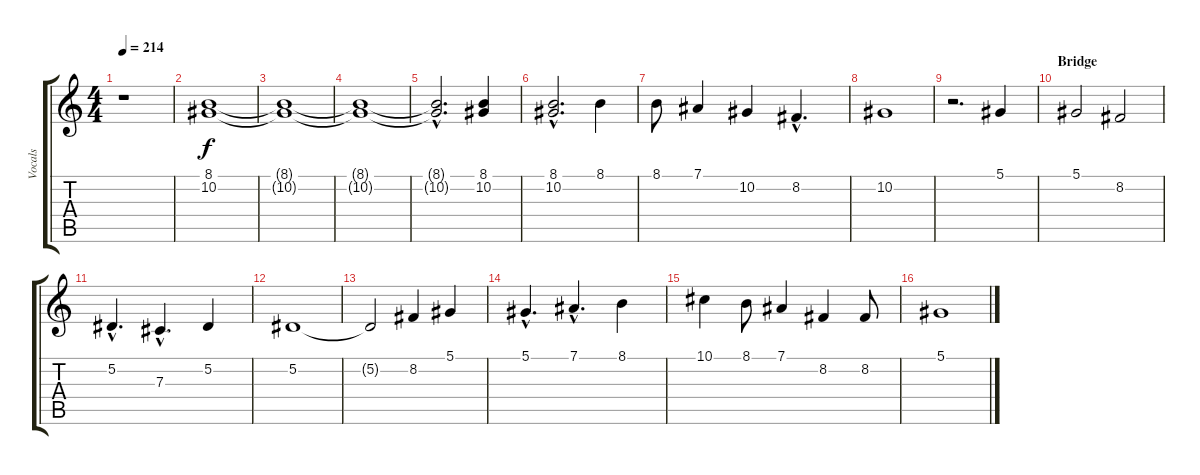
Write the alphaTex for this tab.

\track ("Vocals" "Vocals") {instrument oboe}
\staff {score tabs}
\tuning (Eb4 Bb3 Gb3 Db3 Ab2 Eb2) {hide}
\ts (4 4)
\tempo 214
\clef g2
\ks c
r.1{dy f} |
(8.1 10.2).1 |
(8.1{t} 10.2{t}).1 |
(8.1{t} 10.2{t}).1 |
(8.1{hac t} 10.2{hac t}).2{d} (8.1 10.2).4 |
(8.1{hac} 10.2{hac}).2{d} 8.1.4 |
8.1.8 7.1.4 10.2.4 8.2{hac}.4{d} |
10.2.1 |
r.2{d} 5.1.4 |
\section ("" "Bridge")
5.1.2 8.2.2 |
5.2{hac}.4{d} 7.3{hac}.4{d} 5.2.4 |
5.2.1 |
5.2{t}.2 8.2.4 5.1.4 |
5.1{hac}.4{d} 7.1{hac}.4{d} 8.1.4 |
10.1.4 8.1.8 7.1.4 8.2.4 8.2.8 |
5.1.1
